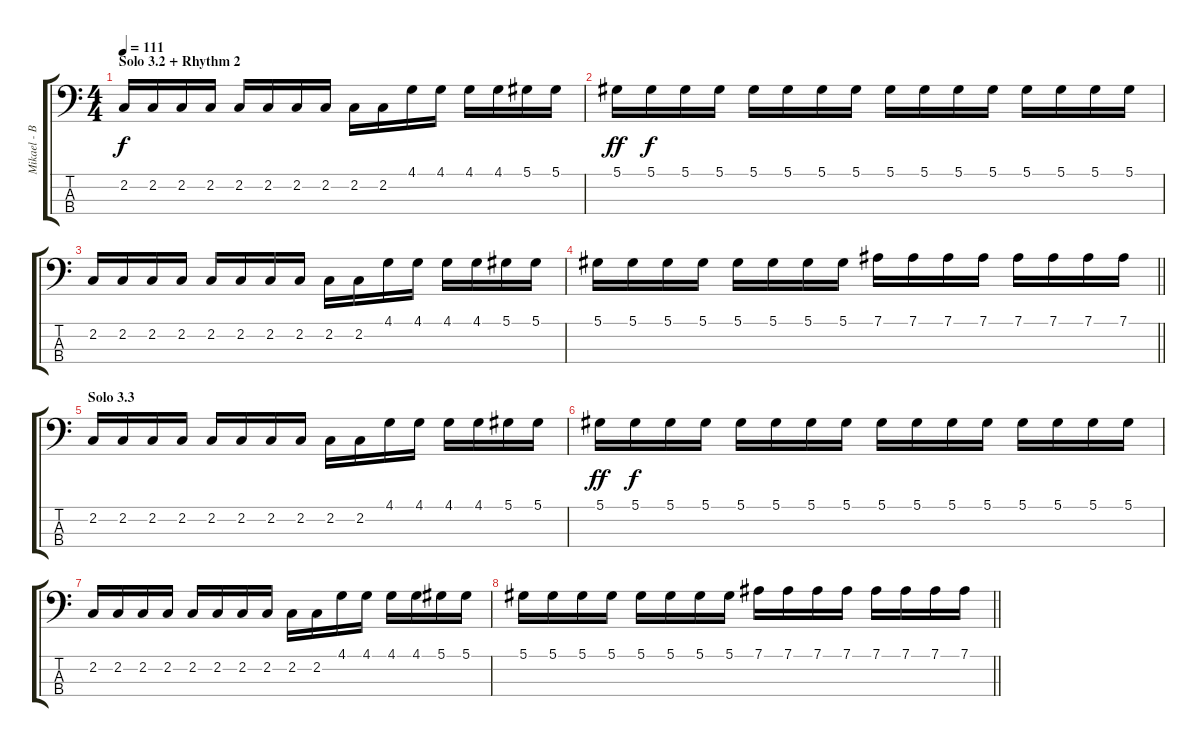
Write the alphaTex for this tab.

\track ("Mikael - Bass Guitar    (C-Tuning)" "Mikael - B") {instrument electricbassfinger}
\staff {score tabs}
\tuning (Eb2 Bb1 F1 C1) {hide}
\ts (4 4)
\section ("" "Solo 3.2 + Rhythm 2")
\tempo 111
\clef f4
\ks c
2.2.16{dy f} 2.2.16 2.2.16 2.2.16 2.2.16 2.2.16 2.2.16 2.2.16 2.2.16 2.2.16 4.1.16 4.1.16 4.1.16 4.1.16 5.1.16 5.1.16 |
5.1.16{dy ff} 5.1.16{dy f} 5.1.16 5.1.16 5.1.16 5.1.16 5.1.16 5.1.16 5.1.16 5.1.16 5.1.16 5.1.16 5.1.16 5.1.16 5.1.16 5.1.16 |
2.2.16 2.2.16 2.2.16 2.2.16 2.2.16 2.2.16 2.2.16 2.2.16 2.2.16 2.2.16 4.1.16 4.1.16 4.1.16 4.1.16 5.1.16 5.1.16 |
\barLineRight lightlight
5.1.16 5.1.16 5.1.16 5.1.16 5.1.16 5.1.16 5.1.16 5.1.16 7.1.16 7.1.16 7.1.16 7.1.16 7.1.16 7.1.16 7.1.16 7.1.16 |
\section ("" "Solo 3.3")
2.2.16 2.2.16 2.2.16 2.2.16 2.2.16 2.2.16 2.2.16 2.2.16 2.2.16 2.2.16 4.1.16 4.1.16 4.1.16 4.1.16 5.1.16 5.1.16 |
5.1.16{dy ff} 5.1.16{dy f} 5.1.16 5.1.16 5.1.16 5.1.16 5.1.16 5.1.16 5.1.16 5.1.16 5.1.16 5.1.16 5.1.16 5.1.16 5.1.16 5.1.16 |
2.2.16 2.2.16 2.2.16 2.2.16 2.2.16 2.2.16 2.2.16 2.2.16 2.2.16 2.2.16 4.1.16 4.1.16 4.1.16 4.1.16 5.1.16 5.1.16 |
\barLineRight lightlight
5.1.16 5.1.16 5.1.16 5.1.16 5.1.16 5.1.16 5.1.16 5.1.16 7.1.16 7.1.16 7.1.16 7.1.16 7.1.16 7.1.16 7.1.16 7.1.16
